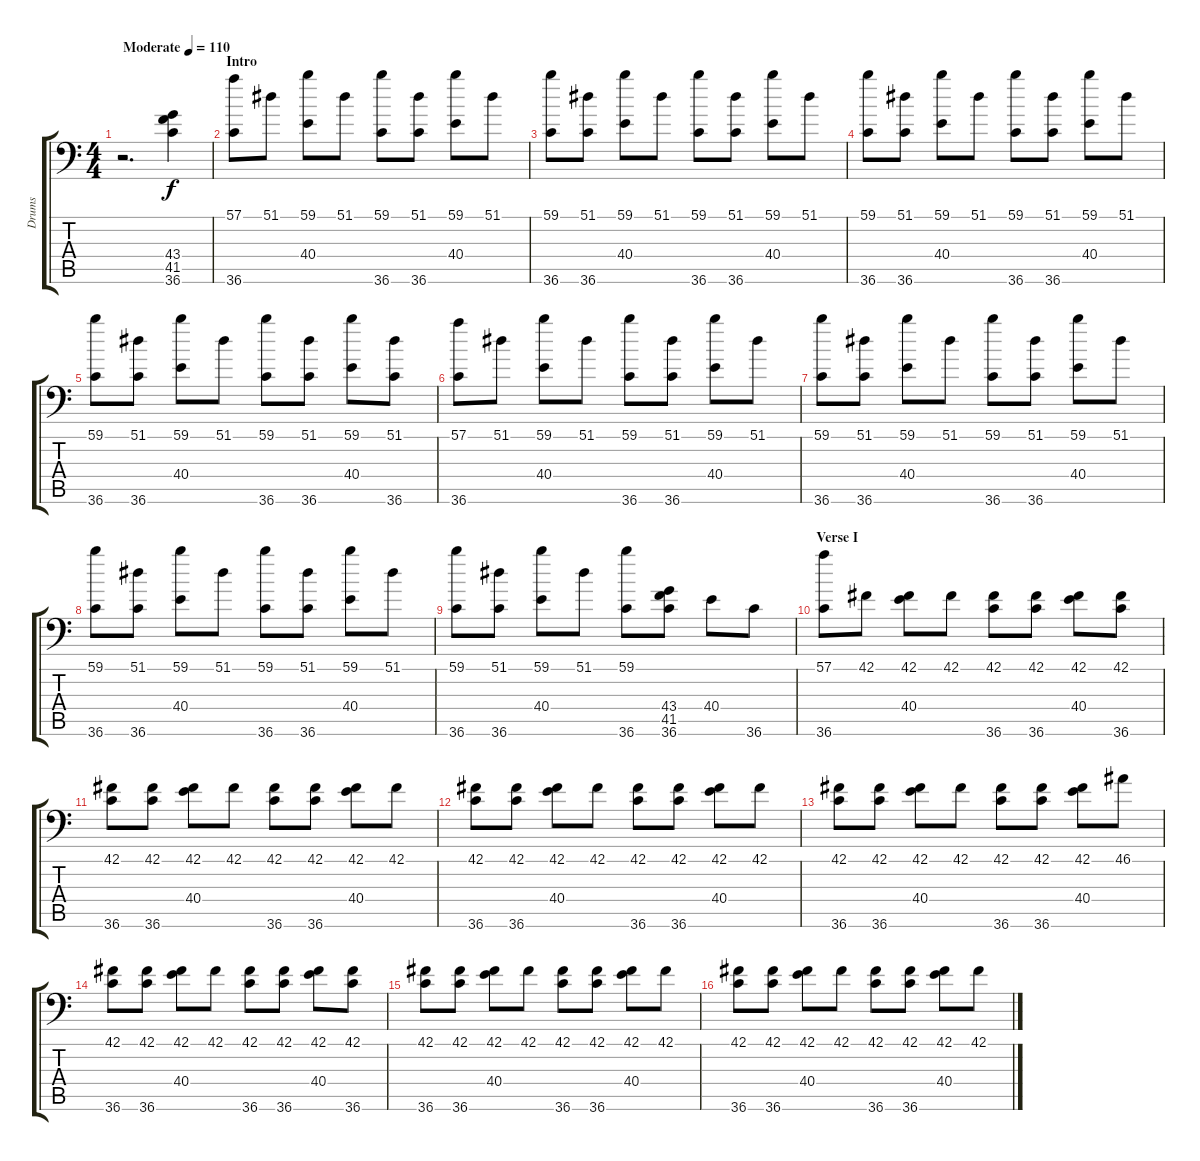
\track ("Drums" "Drums") {instrument acousticgrandpiano}
\staff {score tabs}
\tuning (C-1 C-1 C-1 C-1 C-1 C-1) {hide}
\ts (4 4)
\tempo (110 "Moderate")
\clef f4
\ks c
r.2{d dy f instrument acousticgrandpiano} (43.4 41.5 36.6).4 |
\section ("" "Intro")
(57.1 36.6).8 51.1.8 (59.1 40.4).8 51.1.8 (59.1 36.6).8 (51.1 36.6).8 (59.1 40.4).8 51.1.8 |
(59.1 36.6).8 (51.1 36.6).8 (59.1 40.4).8 51.1.8 (59.1 36.6).8 (51.1 36.6).8 (59.1 40.4).8 51.1.8 |
(59.1 36.6).8 (51.1 36.6).8 (59.1 40.4).8 51.1.8 (59.1 36.6).8 (51.1 36.6).8 (59.1 40.4).8 51.1.8 |
(59.1 36.6).8 (51.1 36.6).8 (59.1 40.4).8 51.1.8 (59.1 36.6).8 (51.1 36.6).8 (59.1 40.4).8 (51.1 36.6).8 |
(57.1 36.6).8 51.1.8 (59.1 40.4).8 51.1.8 (59.1 36.6).8 (51.1 36.6).8 (59.1 40.4).8 51.1.8 |
(59.1 36.6).8 (51.1 36.6).8 (59.1 40.4).8 51.1.8 (59.1 36.6).8 (51.1 36.6).8 (59.1 40.4).8 51.1.8 |
(59.1 36.6).8 (51.1 36.6).8 (59.1 40.4).8 51.1.8 (59.1 36.6).8 (51.1 36.6).8 (59.1 40.4).8 51.1.8 |
(59.1 36.6).8 (51.1 36.6).8 (59.1 40.4).8 51.1.8 (59.1 36.6).8 (43.4 41.5 36.6).8 40.4.8 36.6.8 |
\section ("" "Verse I")
(57.1 36.6).8 42.1.8 (42.1 40.4).8 42.1.8 (42.1 36.6).8 (42.1 36.6).8 (42.1 40.4).8 (42.1 36.6).8 |
(42.1 36.6).8 (42.1 36.6).8 (42.1 40.4).8 42.1.8 (42.1 36.6).8 (42.1 36.6).8 (42.1 40.4).8 42.1.8 |
(42.1 36.6).8 (42.1 36.6).8 (42.1 40.4).8 42.1.8 (42.1 36.6).8 (42.1 36.6).8 (42.1 40.4).8 42.1.8 |
(42.1 36.6).8 (42.1 36.6).8 (42.1 40.4).8 42.1.8 (42.1 36.6).8 (42.1 36.6).8 (42.1 40.4).8 46.1.8 |
(42.1 36.6).8 (42.1 36.6).8 (42.1 40.4).8 42.1.8 (42.1 36.6).8 (42.1 36.6).8 (42.1 40.4).8 (42.1 36.6).8 |
(42.1 36.6).8 (42.1 36.6).8 (42.1 40.4).8 42.1.8 (42.1 36.6).8 (42.1 36.6).8 (42.1 40.4).8 42.1.8 |
(42.1 36.6).8 (42.1 36.6).8 (42.1 40.4).8 42.1.8 (42.1 36.6).8 (42.1 36.6).8 (42.1 40.4).8 42.1.8
